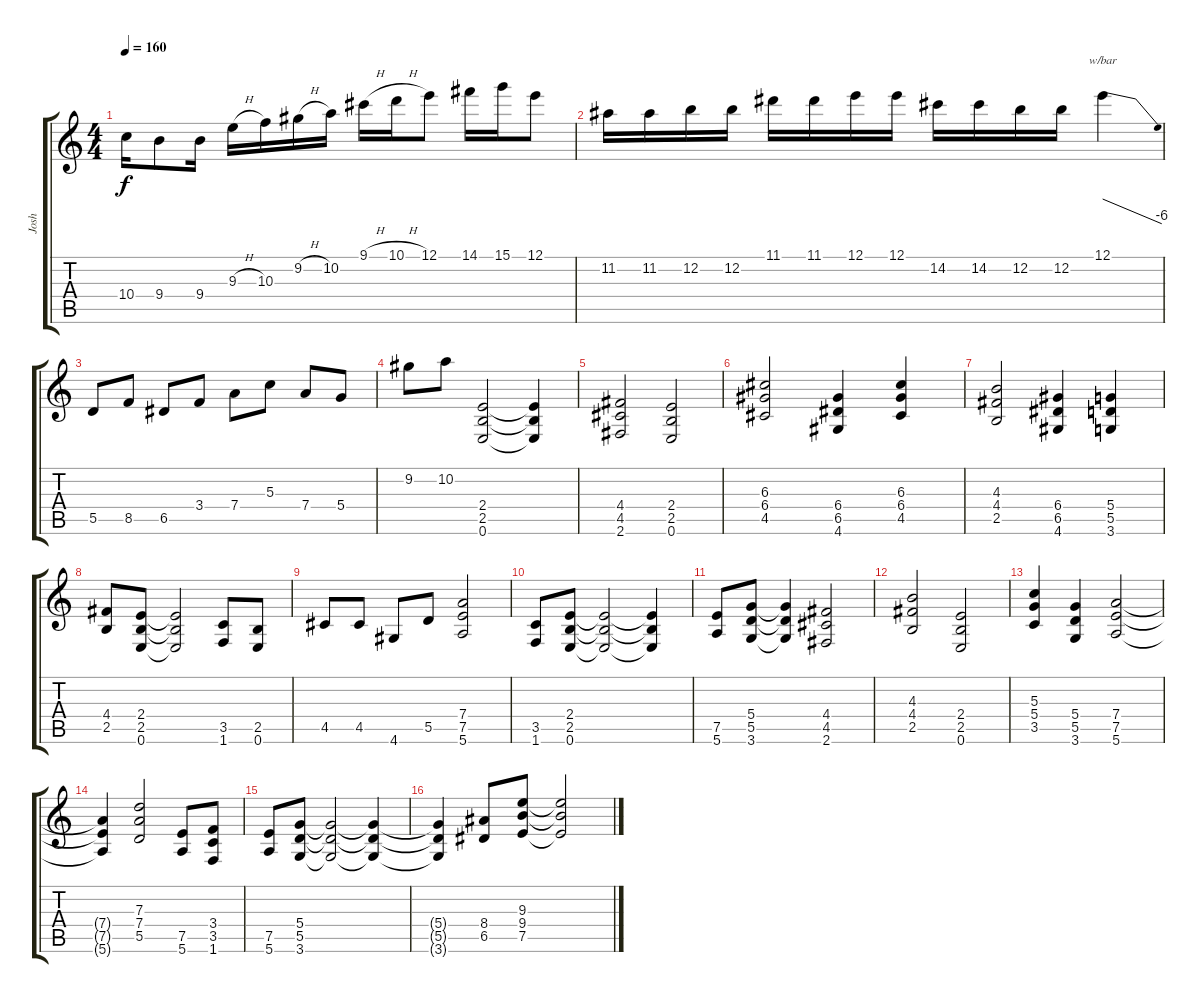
\track ("Josh" "Josh") {instrument distortionguitar}
\staff {score tabs}
\tuning (E4 B3 G3 D3 A2 E2) {hide}
\ts (4 4)
\tempo 160
\clef g2
\ks c
10.4.16{dy f} 9.4.8 9.4.16 9.3{h}.16 10.3.16 9.2{h}.16 10.2.16 9.1{h}.16 10.1{h}.16 12.1.8 14.1.16 15.1.16 12.1.8 |
11.2.16 11.2.16 12.2.16 12.2.16 11.1.16 11.1.16 12.1.16 12.1.16 14.2.16 14.2.16 12.2.16 12.2.16 12.1.4{tbe (dive default 0 0 60 -24)} |
5.5.8 8.5.8 6.5.8 3.4.8 7.4.8 5.3.8 7.4.8 5.4.8 |
9.2.8 10.2.8 (2.4 2.5 0.6).2 (2.4{t} 2.5{t} 0.6{t}).4 |
(4.4 4.5 2.6).2 (2.4 2.5 0.6).2 |
(6.3 6.4 4.5).2 (6.4 6.5 4.6).4 (6.3 6.4 4.5).4 |
(4.3 4.4 2.5).2 (6.4 6.5 4.6).4 (5.4 5.5 3.6).4 |
(4.4 2.5).8 (2.4 2.5 0.6).8 (2.4{t} 2.5{t} 0.6{t}).2 (3.5 1.6).8 (2.5 0.6).8 |
4.5.8 4.5.8 4.6.8 5.5.8 (7.4 7.5 5.6).2 |
(3.5 1.6).8 (2.4 2.5 0.6).8 (2.4{t} 2.5{t} 0.6{t}).2 (2.4{t} 2.5{t} 0.6{t}).4 |
(7.5 5.6).8 (5.4 5.5 3.6).8 (5.4{t} 5.5{t} 3.6{t}).4 (4.4 4.5 2.6).2 |
(4.3 4.4 2.5).2 (2.4 2.5 0.6).2 |
(5.3 5.4 3.5).4 (5.4 5.5 3.6).4 (7.4 7.5 5.6).2 |
(7.4{t} 7.5{t} 5.6{t}).4 (7.3 7.4 5.5).2 (7.5 5.6).8 (3.4 3.5 1.6).8 |
(7.5 5.6).8 (5.4 5.5 3.6).8 (5.4{t} 5.5{t} 3.6{t}).2 (5.4{t} 5.5{t} 3.6{t}).4 |
(5.4{t} 5.5{t} 3.6{t}).4 (8.4 6.5).8 (9.3 9.4 7.5).8 (9.3{t} 9.4{t} 7.5{t}).2
